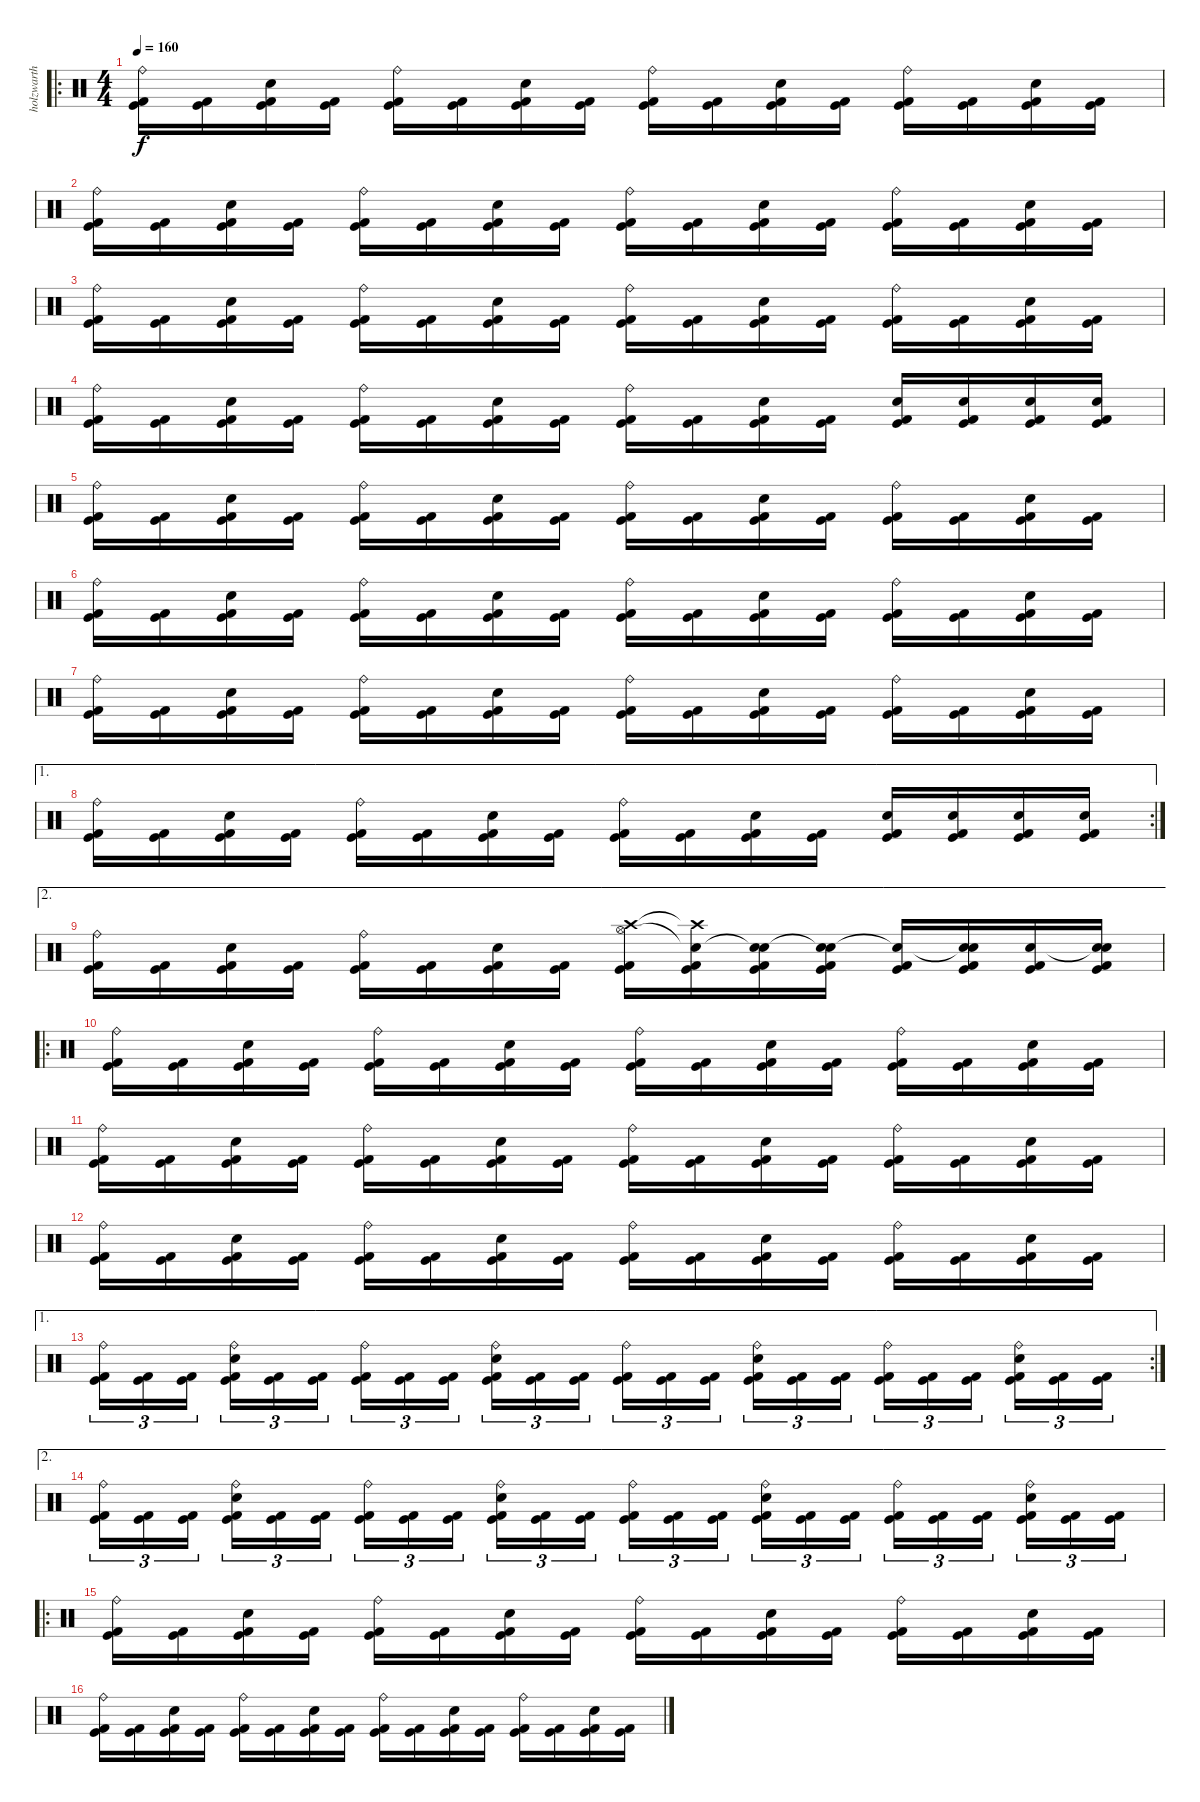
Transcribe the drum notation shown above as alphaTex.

\track ("holzwarth (leo)" "holzwarth ") {instrument percussion}
\staff {score}
\articulation defaults
\ro
\ts (4 4)
\tempo 160
\clef neutral
\ks c
("Ride (bell)" "Kick (hit)" "Kick (hit) 2").16{dy f} ("Kick (hit)" "Kick (hit) 2").16 ("Snare (hit) 2" "Kick (hit)" "Kick (hit) 2").16 ("Kick (hit)" "Kick (hit) 2").16 ("Ride (bell)" "Kick (hit)" "Kick (hit) 2").16 ("Kick (hit)" "Kick (hit) 2").16 ("Snare (hit) 2" "Kick (hit)" "Kick (hit) 2").16 ("Kick (hit)" "Kick (hit) 2").16 ("Ride (bell)" "Kick (hit)" "Kick (hit) 2").16 ("Kick (hit)" "Kick (hit) 2").16 ("Snare (hit) 2" "Kick (hit)" "Kick (hit) 2").16 ("Kick (hit)" "Kick (hit) 2").16 ("Ride (bell)" "Kick (hit)" "Kick (hit) 2").16 ("Kick (hit)" "Kick (hit) 2").16 ("Snare (hit) 2" "Kick (hit)" "Kick (hit) 2").16 ("Kick (hit)" "Kick (hit) 2").16 |
("Ride (bell)" "Kick (hit)" "Kick (hit) 2").16 ("Kick (hit)" "Kick (hit) 2").16 ("Snare (hit) 2" "Kick (hit)" "Kick (hit) 2").16 ("Kick (hit)" "Kick (hit) 2").16 ("Ride (bell)" "Kick (hit)" "Kick (hit) 2").16 ("Kick (hit)" "Kick (hit) 2").16 ("Snare (hit) 2" "Kick (hit)" "Kick (hit) 2").16 ("Kick (hit)" "Kick (hit) 2").16 ("Ride (bell)" "Kick (hit)" "Kick (hit) 2").16 ("Kick (hit)" "Kick (hit) 2").16 ("Snare (hit) 2" "Kick (hit)" "Kick (hit) 2").16 ("Kick (hit)" "Kick (hit) 2").16 ("Ride (bell)" "Kick (hit)" "Kick (hit) 2").16 ("Kick (hit)" "Kick (hit) 2").16 ("Snare (hit) 2" "Kick (hit)" "Kick (hit) 2").16 ("Kick (hit)" "Kick (hit) 2").16 |
("Ride (bell)" "Kick (hit)" "Kick (hit) 2").16 ("Kick (hit)" "Kick (hit) 2").16 ("Snare (hit) 2" "Kick (hit)" "Kick (hit) 2").16 ("Kick (hit)" "Kick (hit) 2").16 ("Ride (bell)" "Kick (hit)" "Kick (hit) 2").16 ("Kick (hit)" "Kick (hit) 2").16 ("Snare (hit) 2" "Kick (hit)" "Kick (hit) 2").16 ("Kick (hit)" "Kick (hit) 2").16 ("Ride (bell)" "Kick (hit)" "Kick (hit) 2").16 ("Kick (hit)" "Kick (hit) 2").16 ("Snare (hit) 2" "Kick (hit)" "Kick (hit) 2").16 ("Kick (hit)" "Kick (hit) 2").16 ("Ride (bell)" "Kick (hit)" "Kick (hit) 2").16 ("Kick (hit)" "Kick (hit) 2").16 ("Snare (hit) 2" "Kick (hit)" "Kick (hit) 2").16 ("Kick (hit)" "Kick (hit) 2").16 |
("Ride (bell)" "Kick (hit)" "Kick (hit) 2").16 ("Kick (hit)" "Kick (hit) 2").16 ("Snare (hit) 2" "Kick (hit)" "Kick (hit) 2").16 ("Kick (hit)" "Kick (hit) 2").16 ("Ride (bell)" "Kick (hit)" "Kick (hit) 2").16 ("Kick (hit)" "Kick (hit) 2").16 ("Snare (hit) 2" "Kick (hit)" "Kick (hit) 2").16 ("Kick (hit)" "Kick (hit) 2").16 ("Ride (bell)" "Kick (hit)" "Kick (hit) 2").16 ("Kick (hit)" "Kick (hit) 2").16 ("Snare (hit) 2" "Kick (hit)" "Kick (hit) 2").16 ("Kick (hit)" "Kick (hit) 2").16 ("Snare (hit) 2" "Kick (hit)" "Kick (hit) 2").16 ("Snare (hit) 2" "Kick (hit)" "Kick (hit) 2").16 ("Snare (hit) 2" "Kick (hit)" "Kick (hit) 2").16 ("Snare (hit) 2" "Kick (hit)" "Kick (hit) 2").16 |
("Ride (bell)" "Kick (hit)" "Kick (hit) 2").16 ("Kick (hit)" "Kick (hit) 2").16 ("Snare (hit) 2" "Kick (hit)" "Kick (hit) 2").16 ("Kick (hit)" "Kick (hit) 2").16 ("Ride (bell)" "Kick (hit)" "Kick (hit) 2").16 ("Kick (hit)" "Kick (hit) 2").16 ("Snare (hit) 2" "Kick (hit)" "Kick (hit) 2").16 ("Kick (hit)" "Kick (hit) 2").16 ("Ride (bell)" "Kick (hit)" "Kick (hit) 2").16 ("Kick (hit)" "Kick (hit) 2").16 ("Snare (hit) 2" "Kick (hit)" "Kick (hit) 2").16 ("Kick (hit)" "Kick (hit) 2").16 ("Ride (bell)" "Kick (hit)" "Kick (hit) 2").16 ("Kick (hit)" "Kick (hit) 2").16 ("Snare (hit) 2" "Kick (hit)" "Kick (hit) 2").16 ("Kick (hit)" "Kick (hit) 2").16 |
("Ride (bell)" "Kick (hit)" "Kick (hit) 2").16 ("Kick (hit)" "Kick (hit) 2").16 ("Snare (hit) 2" "Kick (hit)" "Kick (hit) 2").16 ("Kick (hit)" "Kick (hit) 2").16 ("Ride (bell)" "Kick (hit)" "Kick (hit) 2").16 ("Kick (hit)" "Kick (hit) 2").16 ("Snare (hit) 2" "Kick (hit)" "Kick (hit) 2").16 ("Kick (hit)" "Kick (hit) 2").16 ("Ride (bell)" "Kick (hit)" "Kick (hit) 2").16 ("Kick (hit)" "Kick (hit) 2").16 ("Snare (hit) 2" "Kick (hit)" "Kick (hit) 2").16 ("Kick (hit)" "Kick (hit) 2").16 ("Ride (bell)" "Kick (hit)" "Kick (hit) 2").16 ("Kick (hit)" "Kick (hit) 2").16 ("Snare (hit) 2" "Kick (hit)" "Kick (hit) 2").16 ("Kick (hit)" "Kick (hit) 2").16 |
("Ride (bell)" "Kick (hit)" "Kick (hit) 2").16 ("Kick (hit)" "Kick (hit) 2").16 ("Snare (hit) 2" "Kick (hit)" "Kick (hit) 2").16 ("Kick (hit)" "Kick (hit) 2").16 ("Ride (bell)" "Kick (hit)" "Kick (hit) 2").16 ("Kick (hit)" "Kick (hit) 2").16 ("Snare (hit) 2" "Kick (hit)" "Kick (hit) 2").16 ("Kick (hit)" "Kick (hit) 2").16 ("Ride (bell)" "Kick (hit)" "Kick (hit) 2").16 ("Kick (hit)" "Kick (hit) 2").16 ("Snare (hit) 2" "Kick (hit)" "Kick (hit) 2").16 ("Kick (hit)" "Kick (hit) 2").16 ("Ride (bell)" "Kick (hit)" "Kick (hit) 2").16 ("Kick (hit)" "Kick (hit) 2").16 ("Snare (hit) 2" "Kick (hit)" "Kick (hit) 2").16 ("Kick (hit)" "Kick (hit) 2").16 |
\ae 1
\rc 2
("Ride (bell)" "Kick (hit)" "Kick (hit) 2").16 ("Kick (hit)" "Kick (hit) 2").16 ("Snare (hit) 2" "Kick (hit)" "Kick (hit) 2").16 ("Kick (hit)" "Kick (hit) 2").16 ("Ride (bell)" "Kick (hit)" "Kick (hit) 2").16 ("Kick (hit)" "Kick (hit) 2").16 ("Snare (hit) 2" "Kick (hit)" "Kick (hit) 2").16 ("Kick (hit)" "Kick (hit) 2").16 ("Ride (bell)" "Kick (hit)" "Kick (hit) 2").16 ("Kick (hit)" "Kick (hit) 2").16 ("Snare (hit) 2" "Kick (hit)" "Kick (hit) 2").16 ("Kick (hit)" "Kick (hit) 2").16 ("Snare (hit) 2" "Kick (hit)" "Kick (hit) 2").16 ("Snare (hit) 2" "Kick (hit)" "Kick (hit) 2").16 ("Snare (hit) 2" "Kick (hit)" "Kick (hit) 2").16 ("Snare (hit) 2" "Kick (hit)" "Kick (hit) 2").16 |
\ae 2
("Ride (bell)" "Kick (hit)" "Kick (hit) 2").16 ("Kick (hit)" "Kick (hit) 2").16 ("Snare (hit) 2" "Kick (hit)" "Kick (hit) 2").16 ("Kick (hit)" "Kick (hit) 2").16 ("Ride (bell)" "Kick (hit)" "Kick (hit) 2").16 ("Kick (hit)" "Kick (hit) 2").16 ("Snare (hit) 2" "Kick (hit)" "Kick (hit) 2").16 ("Kick (hit)" "Kick (hit) 2").16 ("Hi-Hat (open)" "Crash high (hit)" "Kick (hit)" "Kick (hit) 2").16 ("Snare (hit)"{t} "Crash high (hit)"{t} "Kick (hit)" "Kick (hit) 2").16 ("Snare (hit)"{t} "Snare (hit) 2" "Kick (hit)" "Kick (hit) 2").16 ("Snare (hit)"{t} "Snare (hit) 2" "Kick (hit)" "Kick (hit) 2").16 ("Snare (hit)"{t} "Kick (hit)" "Kick (hit) 2").16 ("Snare (hit)"{t} "Snare (hit) 2" "Kick (hit)" "Kick (hit) 2").16 ("Snare (hit) 2" "Kick (hit)" "Kick (hit) 2").16 ("Snare (hit)"{t} "Snare (hit) 2" "Kick (hit)" "Kick (hit) 2").16 |
\ro
("Ride (bell)" "Kick (hit)" "Kick (hit) 2").16 ("Kick (hit)" "Kick (hit) 2").16 ("Snare (hit) 2" "Kick (hit)" "Kick (hit) 2").16 ("Kick (hit)" "Kick (hit) 2").16 ("Ride (bell)" "Kick (hit)" "Kick (hit) 2").16 ("Kick (hit)" "Kick (hit) 2").16 ("Snare (hit) 2" "Kick (hit)" "Kick (hit) 2").16 ("Kick (hit)" "Kick (hit) 2").16 ("Ride (bell)" "Kick (hit)" "Kick (hit) 2").16 ("Kick (hit)" "Kick (hit) 2").16 ("Snare (hit) 2" "Kick (hit)" "Kick (hit) 2").16 ("Kick (hit)" "Kick (hit) 2").16 ("Ride (bell)" "Kick (hit)" "Kick (hit) 2").16 ("Kick (hit)" "Kick (hit) 2").16 ("Snare (hit) 2" "Kick (hit)" "Kick (hit) 2").16 ("Kick (hit)" "Kick (hit) 2").16 |
("Ride (bell)" "Kick (hit)" "Kick (hit) 2").16 ("Kick (hit)" "Kick (hit) 2").16 ("Snare (hit) 2" "Kick (hit)" "Kick (hit) 2").16 ("Kick (hit)" "Kick (hit) 2").16 ("Ride (bell)" "Kick (hit)" "Kick (hit) 2").16 ("Kick (hit)" "Kick (hit) 2").16 ("Snare (hit) 2" "Kick (hit)" "Kick (hit) 2").16 ("Kick (hit)" "Kick (hit) 2").16 ("Ride (bell)" "Kick (hit)" "Kick (hit) 2").16 ("Kick (hit)" "Kick (hit) 2").16 ("Snare (hit) 2" "Kick (hit)" "Kick (hit) 2").16 ("Kick (hit)" "Kick (hit) 2").16 ("Ride (bell)" "Kick (hit)" "Kick (hit) 2").16 ("Kick (hit)" "Kick (hit) 2").16 ("Snare (hit) 2" "Kick (hit)" "Kick (hit) 2").16 ("Kick (hit)" "Kick (hit) 2").16 |
("Ride (bell)" "Kick (hit)" "Kick (hit) 2").16 ("Kick (hit)" "Kick (hit) 2").16 ("Snare (hit) 2" "Kick (hit)" "Kick (hit) 2").16 ("Kick (hit)" "Kick (hit) 2").16 ("Ride (bell)" "Kick (hit)" "Kick (hit) 2").16 ("Kick (hit)" "Kick (hit) 2").16 ("Snare (hit) 2" "Kick (hit)" "Kick (hit) 2").16 ("Kick (hit)" "Kick (hit) 2").16 ("Ride (bell)" "Kick (hit)" "Kick (hit) 2").16 ("Kick (hit)" "Kick (hit) 2").16 ("Snare (hit) 2" "Kick (hit)" "Kick (hit) 2").16 ("Kick (hit)" "Kick (hit) 2").16 ("Ride (bell)" "Kick (hit)" "Kick (hit) 2").16 ("Kick (hit)" "Kick (hit) 2").16 ("Snare (hit) 2" "Kick (hit)" "Kick (hit) 2").16 ("Kick (hit)" "Kick (hit) 2").16 |
\ae 1
\rc 2
("Ride (bell)" "Kick (hit)" "Kick (hit) 2").16{tu (3 2)} ("Kick (hit)" "Kick (hit) 2").16{tu (3 2)} ("Kick (hit)" "Kick (hit) 2").16{tu (3 2)} ("Ride (bell)" "Snare (hit) 2" "Kick (hit)" "Kick (hit) 2").16{tu (3 2)} ("Kick (hit)" "Kick (hit) 2").16{tu (3 2)} ("Kick (hit)" "Kick (hit) 2").16{tu (3 2)} ("Ride (bell)" "Kick (hit)" "Kick (hit) 2").16{tu (3 2)} ("Kick (hit)" "Kick (hit) 2").16{tu (3 2)} ("Kick (hit)" "Kick (hit) 2").16{tu (3 2)} ("Ride (bell)" "Snare (hit) 2" "Kick (hit)" "Kick (hit) 2").16{tu (3 2)} ("Kick (hit)" "Kick (hit) 2").16{tu (3 2)} ("Kick (hit)" "Kick (hit) 2").16{tu (3 2)} ("Ride (bell)" "Kick (hit)" "Kick (hit) 2").16{tu (3 2)} ("Kick (hit)" "Kick (hit) 2").16{tu (3 2)} ("Kick (hit)" "Kick (hit) 2").16{tu (3 2)} ("Ride (bell)" "Snare (hit) 2" "Kick (hit)" "Kick (hit) 2").16{tu (3 2)} ("Kick (hit)" "Kick (hit) 2").16{tu (3 2)} ("Kick (hit)" "Kick (hit) 2").16{tu (3 2)} ("Ride (bell)" "Kick (hit)" "Kick (hit) 2").16{tu (3 2)} ("Kick (hit)" "Kick (hit) 2").16{tu (3 2)} ("Kick (hit)" "Kick (hit) 2").16{tu (3 2)} ("Ride (bell)" "Snare (hit) 2" "Kick (hit)" "Kick (hit) 2").16{tu (3 2)} ("Kick (hit)" "Kick (hit) 2").16{tu (3 2)} ("Kick (hit)" "Kick (hit) 2").16{tu (3 2)} |
\ae 2
("Ride (bell)" "Kick (hit)" "Kick (hit) 2").16{tu (3 2)} ("Kick (hit)" "Kick (hit) 2").16{tu (3 2)} ("Kick (hit)" "Kick (hit) 2").16{tu (3 2)} ("Ride (bell)" "Snare (hit) 2" "Kick (hit)" "Kick (hit) 2").16{tu (3 2)} ("Kick (hit)" "Kick (hit) 2").16{tu (3 2)} ("Kick (hit)" "Kick (hit) 2").16{tu (3 2)} ("Ride (bell)" "Kick (hit)" "Kick (hit) 2").16{tu (3 2)} ("Kick (hit)" "Kick (hit) 2").16{tu (3 2)} ("Kick (hit)" "Kick (hit) 2").16{tu (3 2)} ("Ride (bell)" "Snare (hit) 2" "Kick (hit)" "Kick (hit) 2").16{tu (3 2)} ("Kick (hit)" "Kick (hit) 2").16{tu (3 2)} ("Kick (hit)" "Kick (hit) 2").16{tu (3 2)} ("Ride (bell)" "Kick (hit)" "Kick (hit) 2").16{tu (3 2)} ("Kick (hit)" "Kick (hit) 2").16{tu (3 2)} ("Kick (hit)" "Kick (hit) 2").16{tu (3 2)} ("Ride (bell)" "Snare (hit) 2" "Kick (hit)" "Kick (hit) 2").16{tu (3 2)} ("Kick (hit)" "Kick (hit) 2").16{tu (3 2)} ("Kick (hit)" "Kick (hit) 2").16{tu (3 2)} ("Ride (bell)" "Kick (hit)" "Kick (hit) 2").16{tu (3 2)} ("Kick (hit)" "Kick (hit) 2").16{tu (3 2)} ("Kick (hit)" "Kick (hit) 2").16{tu (3 2)} ("Ride (bell)" "Snare (hit) 2" "Kick (hit)" "Kick (hit) 2").16{tu (3 2)} ("Kick (hit)" "Kick (hit) 2").16{tu (3 2)} ("Kick (hit)" "Kick (hit) 2").16{tu (3 2)} |
\ro
("Ride (bell)" "Kick (hit)" "Kick (hit) 2").16 ("Kick (hit)" "Kick (hit) 2").16 ("Snare (hit) 2" "Kick (hit)" "Kick (hit) 2").16 ("Kick (hit)" "Kick (hit) 2").16 ("Ride (bell)" "Kick (hit)" "Kick (hit) 2").16 ("Kick (hit)" "Kick (hit) 2").16 ("Snare (hit) 2" "Kick (hit)" "Kick (hit) 2").16 ("Kick (hit)" "Kick (hit) 2").16 ("Ride (bell)" "Kick (hit)" "Kick (hit) 2").16 ("Kick (hit)" "Kick (hit) 2").16 ("Snare (hit) 2" "Kick (hit)" "Kick (hit) 2").16 ("Kick (hit)" "Kick (hit) 2").16 ("Ride (bell)" "Kick (hit)" "Kick (hit) 2").16 ("Kick (hit)" "Kick (hit) 2").16 ("Snare (hit) 2" "Kick (hit)" "Kick (hit) 2").16 ("Kick (hit)" "Kick (hit) 2").16 |
("Ride (bell)" "Kick (hit)" "Kick (hit) 2").16 ("Kick (hit)" "Kick (hit) 2").16 ("Snare (hit) 2" "Kick (hit)" "Kick (hit) 2").16 ("Kick (hit)" "Kick (hit) 2").16 ("Ride (bell)" "Kick (hit)" "Kick (hit) 2").16 ("Kick (hit)" "Kick (hit) 2").16 ("Snare (hit) 2" "Kick (hit)" "Kick (hit) 2").16 ("Kick (hit)" "Kick (hit) 2").16 ("Ride (bell)" "Kick (hit)" "Kick (hit) 2").16 ("Kick (hit)" "Kick (hit) 2").16 ("Snare (hit) 2" "Kick (hit)" "Kick (hit) 2").16 ("Kick (hit)" "Kick (hit) 2").16 ("Ride (bell)" "Kick (hit)" "Kick (hit) 2").16 ("Kick (hit)" "Kick (hit) 2").16 ("Snare (hit) 2" "Kick (hit)" "Kick (hit) 2").16 ("Kick (hit)" "Kick (hit) 2").16
